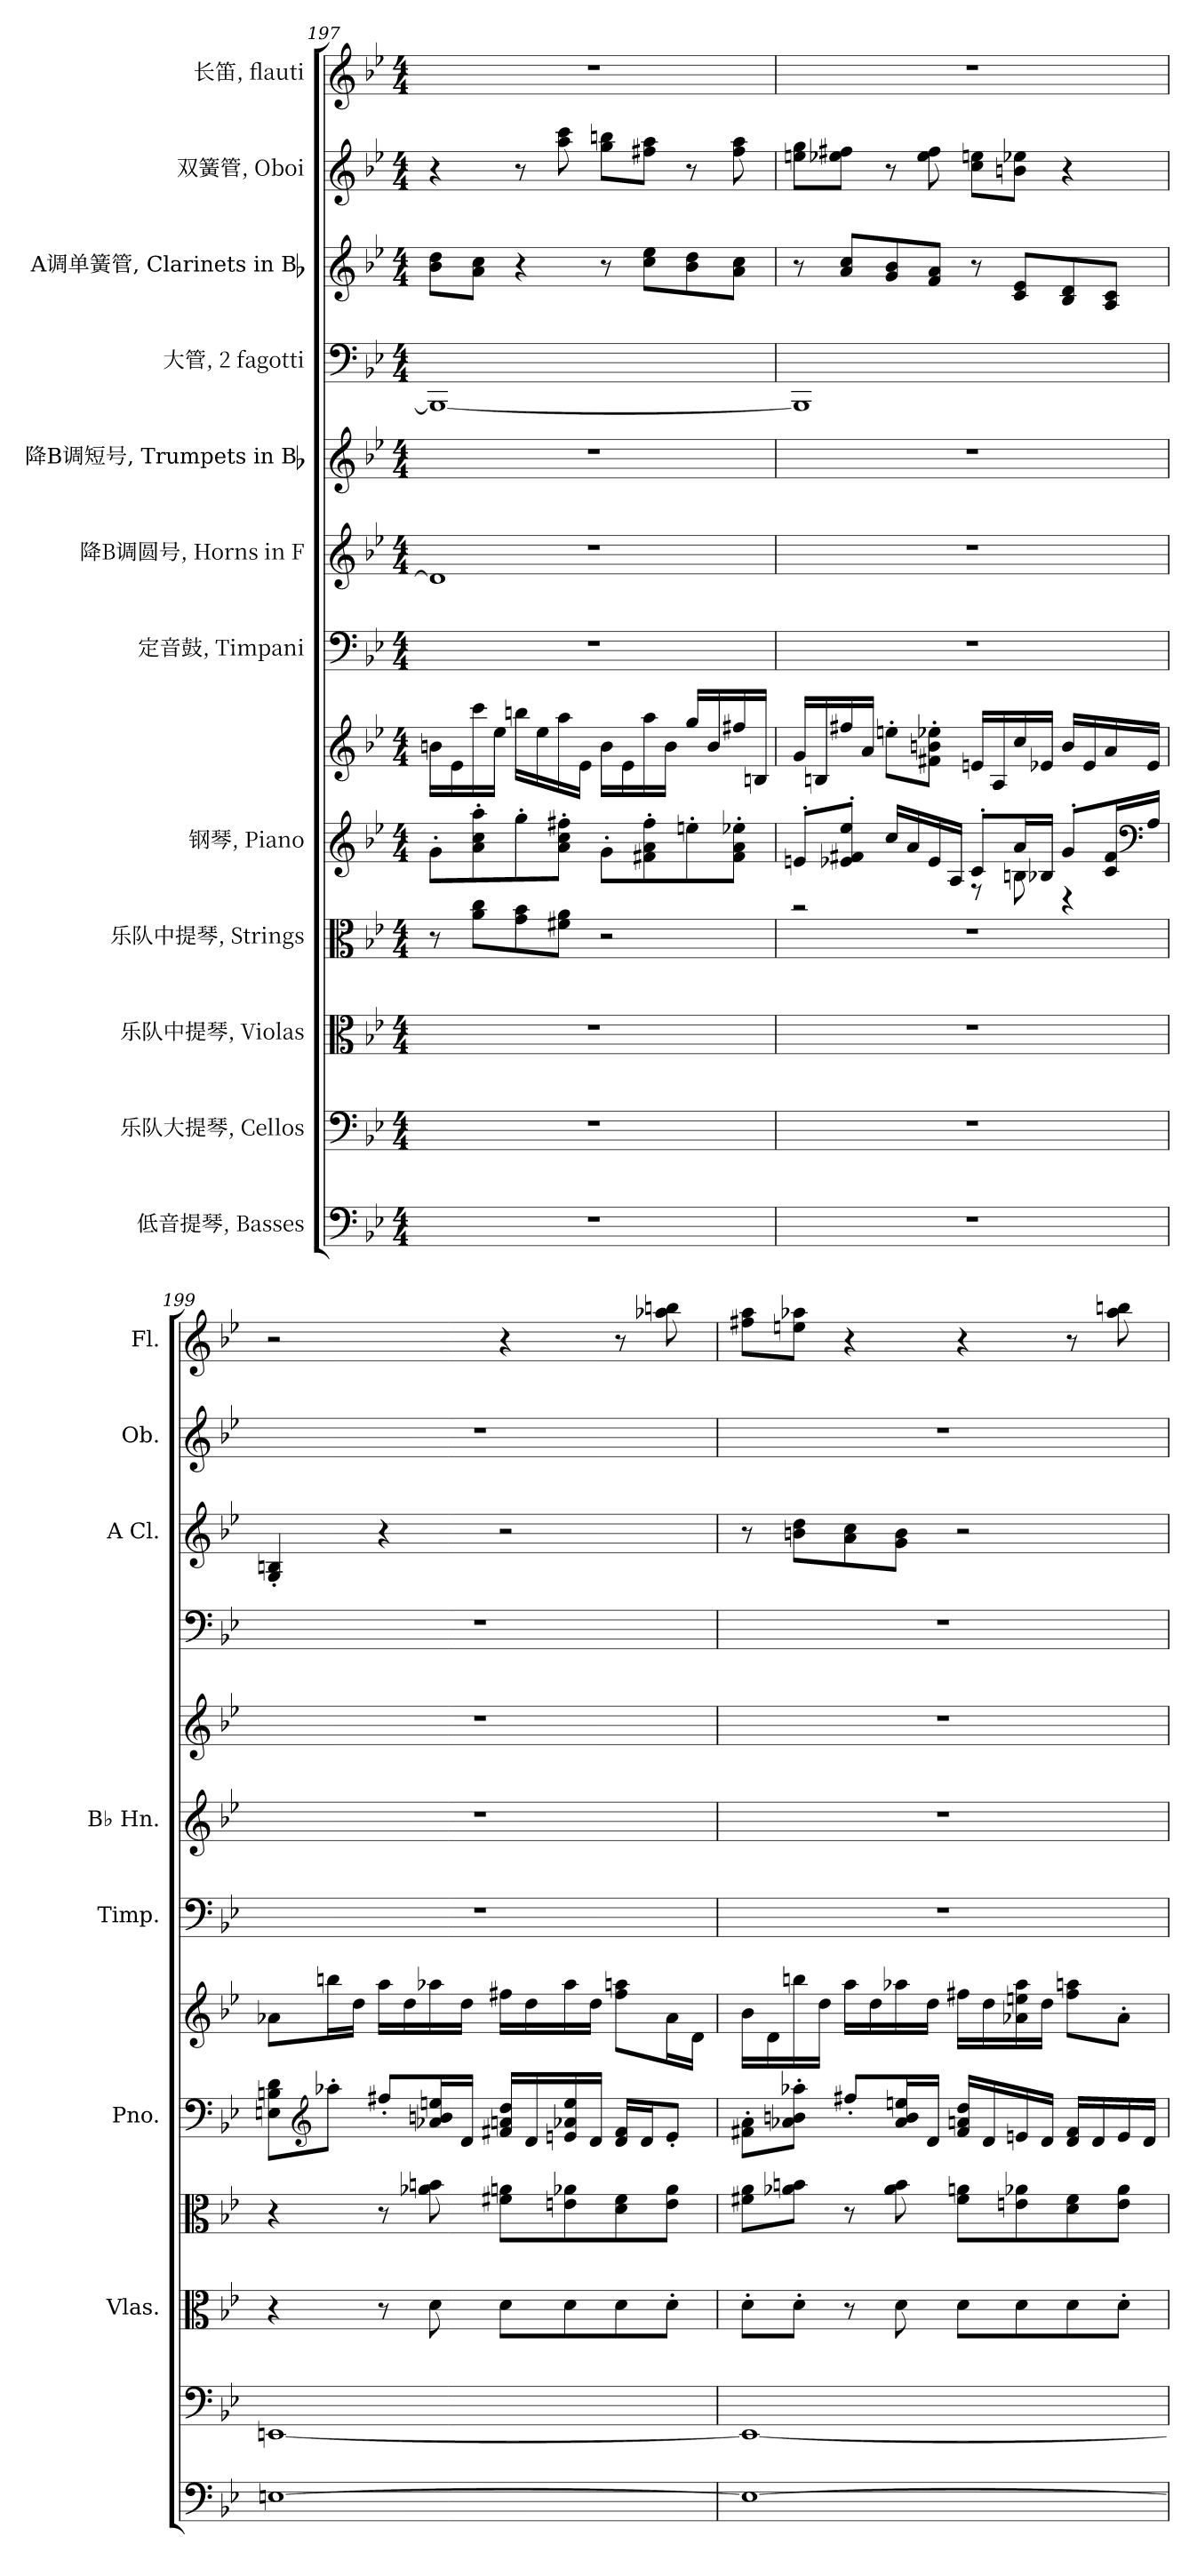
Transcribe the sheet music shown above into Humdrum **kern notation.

**kern	**kern	**kern	**kern	**kern	**kern	**kern	**kern	**kern	**kern	**kern	**kern	**kern
*part12	*part11	*part10	*part9	*part8	*part8	*part7	*part6	*part5	*part4	*part3	*part2	*part1
*staff13	*staff12	*staff11	*staff10	*staff9	*staff8	*staff7	*staff6	*staff5	*staff4	*staff3	*staff2	*staff1
*I"低音提琴, Basses	*I"乐队大提琴, Cellos	*I"乐队中提琴, Violas	*I"乐队中提琴, Strings	*I"钢琴, Piano	*	*I"定音鼓, Timpani	*I"降B调圆号, Horns in F	*I"降B调短号, Trumpets in Bb	*I"大管, 2 fagotti	*I"A调单簧管, Clarinets in Bb	*I"双簧管, Oboi	*I"长笛, flauti
*	*	*I'Vlas.	*	*I'Pno.	*	*I'Timp.	*I'B♭ Hn.	*	*	*I'A Cl.	*I'Ob.	*I'Fl.
!!LO:PB:g=z
*clefF4	*clefF4	*clefC3	*clefC3	*clefG2	*clefG2	*clefF4	*clefG2	*clefG2	*clefF4	*clefG2	*clefG2	*clefG2
*ITrd7c12	*	*	*	*	*	*	*ITrd1c2	*ITrd1c2	*	*ITrd2c3	*	*
*k[b-e-]	*k[b-e-]	*k[b-e-]	*k[b-e-]	*k[b-e-]	*k[b-e-]	*k[b-e-]	*k[b-e-a-d-]	*k[b-e-a-d-]	*k[b-e-]	*k[f#]	*k[b-e-]	*k[b-e-]
*M4/4	*M4/4	*M4/4	*M4/4	*M4/4	*M4/4	*M4/4	*M4/4	*M4/4	*M4/4	*M4/4	*M4/4	*M4/4
=197	=197	=197	=197	=197	=197	=197	=197	=197	=197	=197	=197	=197
*	*	*	*	*	*	*	*^	*	*	*	*	*
1r	1r	1r	8r	8g'\L	16bn\LL	1r	1r	1c-]	1r	1BBB_	8g\ 8b\L	4r	1r
.	.	.	.	.	16e-\	.	.	.	.	.	.	.	.
.	.	.	8a\ 8cc\L	8a\' 8cc\' 8aa\'	16ccc\	.	.	.	.	.	8f#\ 8a\J	.	.
.	.	.	.	.	16ee-\JJ	.	.	.	.	.	.	.	.
.	.	.	8g\ 8b-\	8gg'\	16bbn\LL	.	.	.	.	.	4r	8r	.
.	.	.	.	.	16ee-\	.	.	.	.	.	.	.	.
.	.	.	8f#X\ 8a\J	8a\' 8cc\' 8ff#X\'J	16aa\	.	.	.	.	.	.	8aa\ 8ccc\	.
.	.	.	.	.	16e-\JJ	.	.	.	.	.	.	.	.
.	.	.	2r	8g'\L	16b\LL	.	.	.	.	.	8r	8gg\ 8bbn\L	.
.	.	.	.	.	16e-\	.	.	.	.	.	.	.	.
.	.	.	.	8f#X\' 8a\' 8ff#\'	16aa\	.	.	.	.	.	8a\ 8cc\L	8ff#X\ 8aa\J	.
.	.	.	.	.	16b\JJ	.	.	.	.	.	.	.	.
.	.	.	.	8een'\	16gg/LL	.	.	.	.	.	8g\ 8b\	8r	.
.	.	.	.	.	16b/	.	.	.	.	.	.	.	.
.	.	.	.	8f#\' 8a\' 8ee-X\'J	16ff#X/	.	.	.	.	.	8f#\ 8a\J	8ff#\ 8aa\	.
.	.	.	.	.	16Bn/JJ	.	.	.	.	.	.	.	.
*	*	*	*	*	*	*	*v	*v	*	*	*	*	*
=198	=198	=198	=198	=198	=198	=198	=198	=198	=198	=198	=198	=198
*	*	*	*	*^	*	*	*	*	*	*	*	*
1r	1r	1r	1r	8en'/L	2r	16g/LL	1r	1r	1r	1BBB]	8r	8een\ 8gg\L	1r
.	.	.	.	.	.	16Bn/	.	.	.	.	.	.	.
.	.	.	.	8e-X/' 8f#X/' 8ee-/'J	.	16ff#X/	.	.	.	.	8f#/ 8a/L	8ee-X\ 8ff#X\J	.
.	.	.	.	.	.	16a/JJ	.	.	.	.	.	.	.
.	.	.	.	16cc/LL	.	8een'\L	.	.	.	.	8e/ 8g/	8r	.
.	.	.	.	16a/	.	.	.	.	.	.	.	.	.
.	.	.	.	16e-/	.	8f#X\' 8bn\' 8ee-X\'J	.	.	.	.	8d/ 8f#/J	8ee-\ 8ff#\	.
.	.	.	.	16A/JJ	.	.	.	.	.	.	.	.	.
.	.	.	.	8c'/L	8r	16en/LL	.	.	.	.	8r	8cc\ 8een\L	.
.	.	.	.	.	.	16A/	.	.	.	.	.	.	.
.	.	.	.	16a/L	8Bn\	16cc/	.	.	.	.	8A/ 8c/L	8bn\ 8ee-X\J	.
.	.	.	.	16B-X/JJ	.	16e-X/JJ	.	.	.	.	.	.	.
.	.	.	.	8g'/L	4r	16b/LL	.	.	.	.	8G/ 8B/	4r	.
.	.	.	.	.	.	16e-/	.	.	.	.	.	.	.
.	.	.	.	16c/ 16f#/L	.	16a/	.	.	.	.	8F#/ 8A/J	.	.
*	*	*	*	*clefF4	*	*	*	*	*	*	*	*	*
.	.	.	.	16A/JJ	.	16e-/JJ	.	.	.	.	.	.	.
*	*	*	*	*v	*v	*	*	*	*	*	*	*	*
!!LO:PB:g=z
=199	=199	=199	=199	=199	=199	=199	=199	=199	=199	=199	=199	=199
[1EEn	[1EEn	4r	4r	8En\ 8Bn\ 8d\L	8a-X\L	1r	1r	1r	1r	4E/' 4G#X/'	1r	2r
*	*	*	*	*clefG2	*	*	*	*	*	*	*	*
.	.	.	.	8aa-X'\J	16bbn\L	.	.	.	.	.	.	.
.	.	.	.	.	16dd\JJ	.	.	.	.	.	.	.
.	.	8r	8r	8ff#X'/L	16aa\LL	.	.	.	.	4r	.	.
.	.	.	.	.	16dd\	.	.	.	.	.	.	.
.	.	8d\	8a-X\ 8bn\	16a-X/ 16bn/ 16een/L	16aa-X\	.	.	.	.	.	.	.
.	.	.	.	16d/JJ	16dd\JJ	.	.	.	.	.	.	.
.	.	8d\L	8f#X\ 8an\L	16f#X/ 16an/ 16dd/LL	16ff#X\LL	.	.	.	.	2r	.	4r
.	.	.	.	16d/	16dd\	.	.	.	.	.	.	.
.	.	8d\	8en\ 8a-X\	16en/ 16a-X/ 16ee/	16aa-\	.	.	.	.	.	.	.
.	.	.	.	16d/JJ	16dd\JJ	.	.	.	.	.	.	.
.	.	8d\	8d\ 8f#\	16d/ 16f#/LL	8ff#\ 8aan\L	.	.	.	.	.	.	8r
.	.	.	.	16d/J	.	.	.	.	.	.	.	.
.	.	8d'\J	8e\ 8a-\J	8e'/J	16a-\L	.	.	.	.	.	.	8aa-X\ 8bbn\
.	.	.	.	.	16d\JJ	.	.	.	.	.	.	.
!!LO:PB:g=z
=200	=200	=200	=200	=200	=200	=200	=200	=200	=200	=200	=200	=200
1EE_	1EE_	8d'\L	8f#X\ 8a\L	8f#X\' 8a\'L	16b-\LL	1r	1r	1r	1r	8r	1r	8ff#X\ 8aa\L
.	.	.	.	.	16d\	.	.	.	.	.	.	.
.	.	8d'\J	8a-X\ 8bn\J	8a-X\' 8bn\' 8aa-X\'J	16bbn\	.	.	.	.	8g#X\ 8b\L	.	8een\ 8aa-X\J
.	.	.	.	.	16dd\JJ	.	.	.	.	.	.	.
.	.	8r	8r	8ff#X'/L	16aa\LL	.	.	.	.	8f#\ 8a\	.	4r
.	.	.	.	.	16dd\	.	.	.	.	.	.	.
.	.	8d\	8a-\ 8b\	16a-/ 16b/ 16een/L	16aa-X\	.	.	.	.	8e\ 8g#\J	.	.
.	.	.	.	16d/JJ	16dd\JJ	.	.	.	.	.	.	.
.	.	8d\L	8f#\ 8an\L	16f#/ 16an/ 16dd/LL	16ff#X\LL	.	.	.	.	2r	.	4r
.	.	.	.	16d/	16dd\	.	.	.	.	.	.	.
.	.	8d\	8en\ 8a-X\	16en/	16a-X\ 16een\ 16aa-\	.	.	.	.	.	.	.
.	.	.	.	16d/JJ	16dd\JJ	.	.	.	.	.	.	.
.	.	8d\	8d\ 8f#\	16d/ 16f#/LL	8ff#\ 8aan\L	.	.	.	.	.	.	8r
.	.	.	.	16d/	.	.	.	.	.	.	.	.
.	.	8d'\J	8e\ 8a-\J	16e/	8a-'\J	.	.	.	.	.	.	8aa-\ 8bbn\
.	.	.	.	16d/JJ	.	.	.	.	.	.	.	.
=	=	=	=	=	=	=	=	=	=	=	=	=
*-	*-	*-	*-	*-	*-	*-	*-	*-	*-	*-	*-	*-
